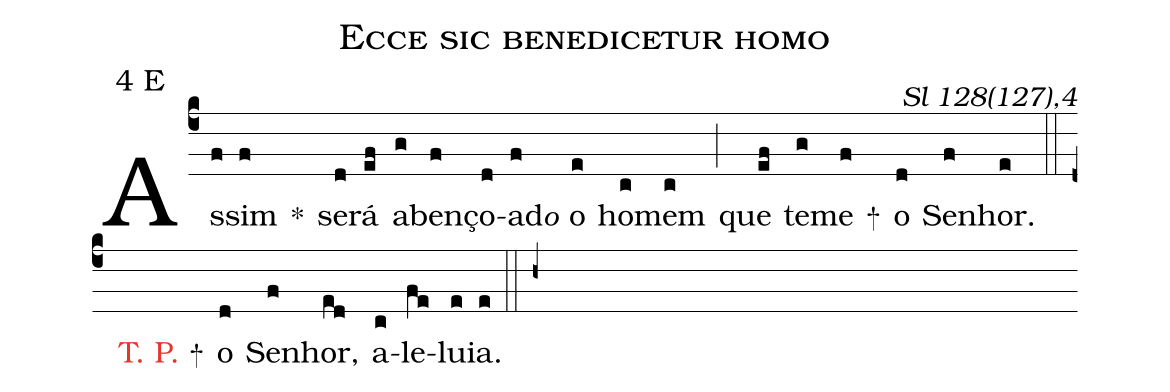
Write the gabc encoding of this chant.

name: Ecce sic benedicetur homo;
mode: 4;
mode-differentia: E;
commentary: Sl 128(127),4;
%%
(c4)

As(f)sim(f) *() se(d)rá(ef) a(g)ben(f)ço(d)a(f)d<e>o</e> o(e) ho(c)mem(c) (;) que(ef) te(g)me(f) +() o(d) Se(f)nhor.(e)

(::)

<nlba><c><sc>T. P.</sc></c> +() o</nlba>(d) Se(f)nhor,(ed) a(c)le(fe)lu(e)ia.(e)

(::)

(h+)
